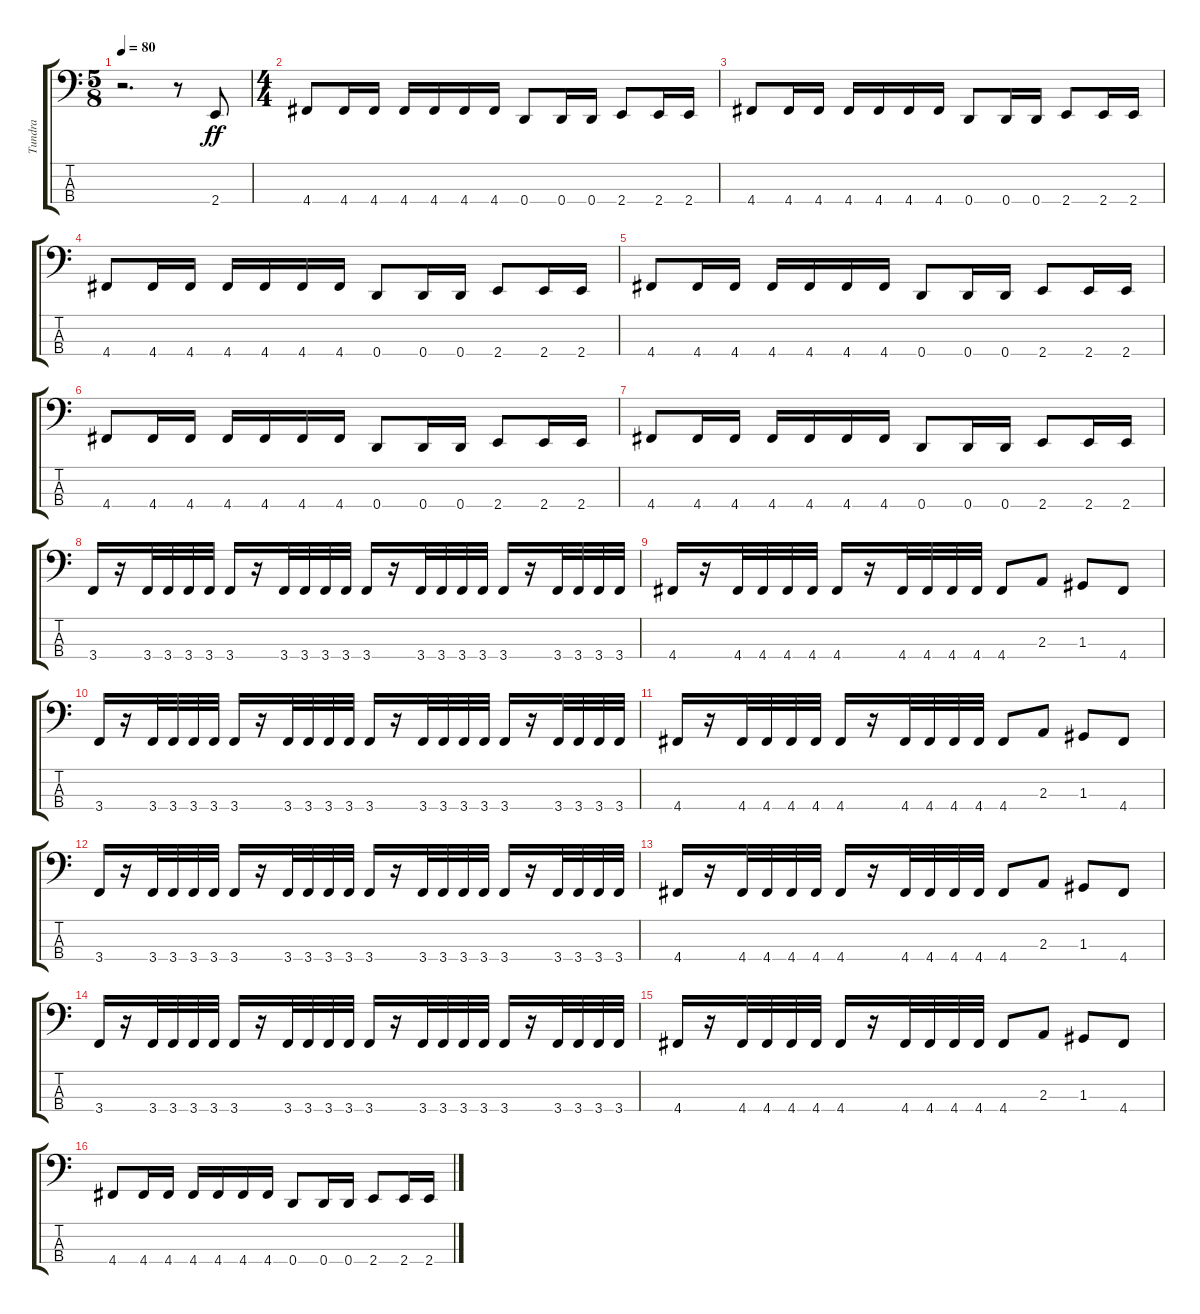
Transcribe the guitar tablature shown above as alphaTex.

\track ("Tundra" "Tundra") {instrument electricbassfinger}
\staff {score tabs}
\tuning (F2 C2 G1 D1) {hide}
\ts (5 8)
\tempo 80
\clef f4
\ks c
r.2{d dy ff instrument electricbassfinger} r.8 2.4.8 |
\ts (4 4)
4.4.8 4.4.16 4.4.16 4.4.16 4.4.16 4.4.16 4.4.16 0.4.8 0.4.16 0.4.16 2.4.8 2.4.16 2.4.16 |
4.4.8 4.4.16 4.4.16 4.4.16 4.4.16 4.4.16 4.4.16 0.4.8 0.4.16 0.4.16 2.4.8 2.4.16 2.4.16 |
4.4.8 4.4.16 4.4.16 4.4.16 4.4.16 4.4.16 4.4.16 0.4.8 0.4.16 0.4.16 2.4.8 2.4.16 2.4.16 |
4.4.8 4.4.16 4.4.16 4.4.16 4.4.16 4.4.16 4.4.16 0.4.8 0.4.16 0.4.16 2.4.8 2.4.16 2.4.16 |
4.4.8 4.4.16 4.4.16 4.4.16 4.4.16 4.4.16 4.4.16 0.4.8 0.4.16 0.4.16 2.4.8 2.4.16 2.4.16 |
4.4.8 4.4.16 4.4.16 4.4.16 4.4.16 4.4.16 4.4.16 0.4.8 0.4.16 0.4.16 2.4.8 2.4.16 2.4.16 |
3.4.16 r.16 3.4.32 3.4.32 3.4.32 3.4.32 3.4.16 r.16 3.4.32 3.4.32 3.4.32 3.4.32 3.4.16 r.16 3.4.32 3.4.32 3.4.32 3.4.32 3.4.16 r.16 3.4.32 3.4.32 3.4.32 3.4.32 |
4.4.16 r.16 4.4.32 4.4.32 4.4.32 4.4.32 4.4.16 r.16 4.4.32 4.4.32 4.4.32 4.4.32 4.4.8 2.3.8 1.3.8 4.4.8 |
3.4.16 r.16 3.4.32 3.4.32 3.4.32 3.4.32 3.4.16 r.16 3.4.32 3.4.32 3.4.32 3.4.32 3.4.16 r.16 3.4.32 3.4.32 3.4.32 3.4.32 3.4.16 r.16 3.4.32 3.4.32 3.4.32 3.4.32 |
4.4.16 r.16 4.4.32 4.4.32 4.4.32 4.4.32 4.4.16 r.16 4.4.32 4.4.32 4.4.32 4.4.32 4.4.8 2.3.8 1.3.8 4.4.8 |
3.4.16 r.16 3.4.32 3.4.32 3.4.32 3.4.32 3.4.16 r.16 3.4.32 3.4.32 3.4.32 3.4.32 3.4.16 r.16 3.4.32 3.4.32 3.4.32 3.4.32 3.4.16 r.16 3.4.32 3.4.32 3.4.32 3.4.32 |
4.4.16 r.16 4.4.32 4.4.32 4.4.32 4.4.32 4.4.16 r.16 4.4.32 4.4.32 4.4.32 4.4.32 4.4.8 2.3.8 1.3.8 4.4.8 |
3.4.16 r.16 3.4.32 3.4.32 3.4.32 3.4.32 3.4.16 r.16 3.4.32 3.4.32 3.4.32 3.4.32 3.4.16 r.16 3.4.32 3.4.32 3.4.32 3.4.32 3.4.16 r.16 3.4.32 3.4.32 3.4.32 3.4.32 |
4.4.16 r.16 4.4.32 4.4.32 4.4.32 4.4.32 4.4.16 r.16 4.4.32 4.4.32 4.4.32 4.4.32 4.4.8 2.3.8 1.3.8 4.4.8 |
4.4.8 4.4.16 4.4.16 4.4.16 4.4.16 4.4.16 4.4.16 0.4.8 0.4.16 0.4.16 2.4.8 2.4.16 2.4.16
